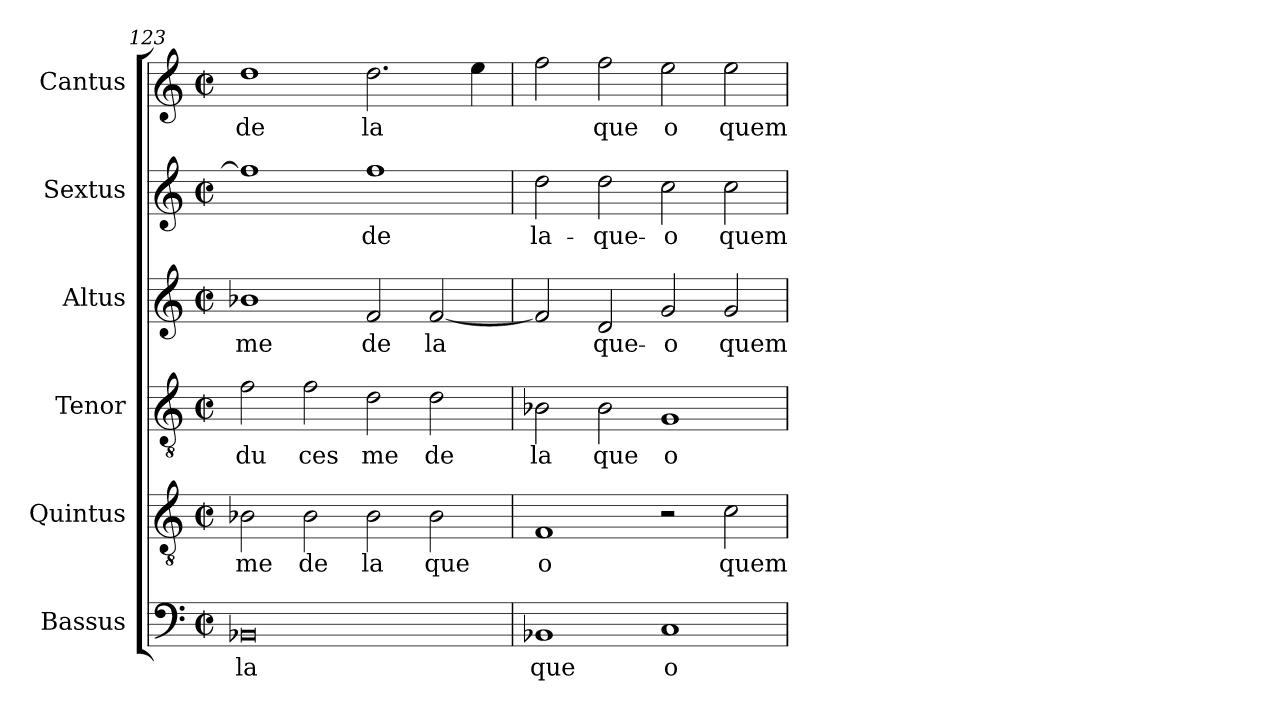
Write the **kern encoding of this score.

**kern	**text	**kern	**text	**kern	**text	**kern	**text	**kern	**text	**kern	**text
*part6	*part6	*part5	*part5	*part4	*part4	*part3	*part3	*part2	*part2	*part1	*part1
*staff6	*staff6	*staff5	*staff5	*staff4	*staff4	*staff3	*staff3	*staff2	*staff2	*staff1	*staff1
*I"Bassus	*	*I"Quintus	*	*I"Tenor	*	*I"Altus	*	*I"Sextus	*	*I"Cantus	*
*clefF4	*	*clefGv2	*	*clefGv2	*	*clefG2	*	*clefG2	*	*clefG2	*
*k[]	*	*k[]	*	*k[]	*	*k[]	*	*k[]	*	*k[]	*
*C:	*	*C:	*	*C:	*	*C:	*	*C:	*	*C:	*
*M2/2	*	*M2/2	*	*M2/2	*	*M2/2	*	*M2/2	*	*M2/2	*
*met(c|)	*	*met(c|)	*	*met(c|)	*	*met(c|)	*	*met(c|)	*	*met(c|)	*
=123	=123	=123	=123	=123	=123	=123	=123	=123	=123	=123	=123
!	!LO:LY:b:cj	!	!LO:LY:b:cj	!	!LO:LY:b:cj	!	!LO:LY:b:cj	!	!LO:LY:b:cj	!	!LO:LY:b:cj
0BB-X	la	2B-X\	me	2f\	du	1b-X	me	1ff]	.	1dd	de
!	!	!	!LO:LY:b:cj	!	!LO:LY:b:cj	!	!	!	!	!	!
.	.	2B-\	de	2f\	ces	.	.	.	.	.	.
!	!	!	!LO:LY:b:cj	!	!LO:LY:b:cj	!	!LO:LY:b:cj	!	!LO:LY:b:cj	!	!LO:LY:b:cj
.	.	2B-\	la	2d\	me	2f/	de	1ff	de	2.dd\	la
!	!	!	!LO:LY:b:cj	!	!LO:LY:b:cj	!	!LO:LY:b:cj	!	!	!	!
.	.	2B-\	que	2d\	de	[<2f/	la-	.	.	.	.
!	!	!	!	!	!	!	!	!	!	!	!LO:LY:b:cj
.	.	.	.	.	.	.	.	.	.	4ee\	.
=124	=124	=124	=124	=124	=124	=124	=124	=124	=124	=124	=124
!	!LO:LY:b:cj	!	!LO:LY:b:cj	!	!LO:LY:b:cj	!	!LO:LY:b:cj	!	!LO:LY:b:cj	!	!LO:LY:b:cj
1BB-X	que	1F	o	2B-X\	la	2f/]	--	2dd\	la-	2ff\	.
!	!	!	!	!	!LO:LY:b:cj	!	!LO:LY:b:cj	!	!LO:LY:b:cj	!	!LO:LY:b:cj
.	.	.	.	2B-\	que	2d/	-que-	2dd\	-que-	2ff\	que
!	!LO:LY:b:cj	!	!	!	!LO:LY:b:cj	!	!LO:LY:b:cj	!	!LO:LY:b:cj	!	!LO:LY:b:cj
1C	o	2r	.	1G	o	2g/	-o	2cc\	-o	2ee\	o
!	!	!	!LO:LY:b:cj	!	!	!	!LO:LY:b:cj	!	!LO:LY:b:cj	!	!LO:LY:b:cj
.	.	2c\	quem	.	.	2g/	quem	2cc\	quem	2ee\	quem
=	=	=	=	=	=	=	=	=	=	=	=
*-	*-	*-	*-	*-	*-	*-	*-	*-	*-	*-	*-
